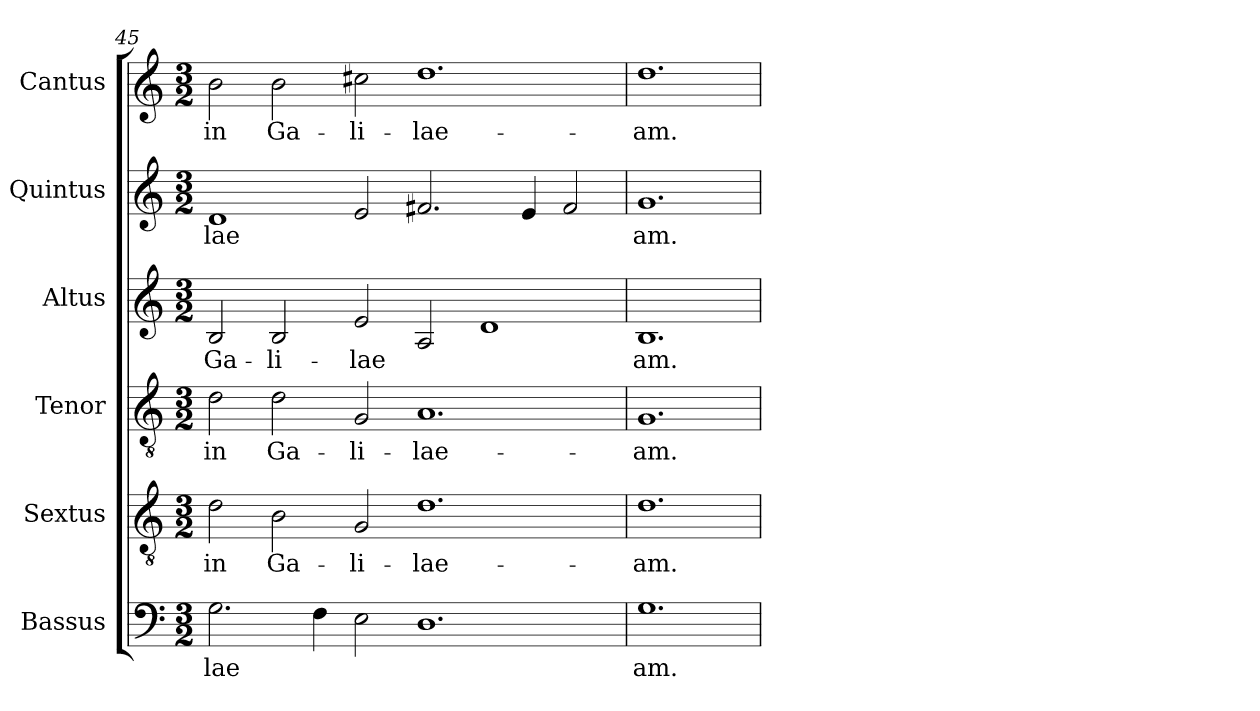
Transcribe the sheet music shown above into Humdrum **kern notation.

**kern	**text	**kern	**text	**kern	**text	**kern	**text	**kern	**text	**kern	**text
*part6	*part6	*part5	*part5	*part4	*part4	*part3	*part3	*part2	*part2	*part1	*part1
*staff6	*staff6	*staff5	*staff5	*staff4	*staff4	*staff3	*staff3	*staff2	*staff2	*staff1	*staff1
*I"Bassus	*	*I"Sextus	*	*I"Tenor	*	*I"Altus	*	*I"Quintus	*	*I"Cantus	*
!!LO:PB:g=z
*clefF4	*	*clefGv2	*	*clefGv2	*	*clefG2	*	*clefG2	*	*clefG2	*
*k[]	*	*k[]	*	*k[]	*	*k[]	*	*k[]	*	*k[]	*
*C:	*	*C:	*	*C:	*	*C:	*	*C:	*	*C:	*
*M3/2	*	*M3/2	*	*M3/2	*	*M3/2	*	*M3/2	*	*M3/2	*
=45	=45	=45	=45	=45	=45	=45	=45	=45	=45	=45	=45
!	!LO:LY:b:cj	!	!LO:LY:b:cj	!	!LO:LY:b:cj	!	!LO:LY:b:cj	!	!LO:LY:b:cj	!	!LO:LY:b:cj
2.G\	lae	2d\	in	2d\	in	2B/	Ga-	1d	-lae	2b\	in
!	!	!	!LO:LY:b:cj	!	!LO:LY:b:cj	!	!LO:LY:b:cj	!	!	!	!LO:LY:b:cj
.	.	2B\	Ga-	2d\	Ga-	2B/	-li-	.	.	2b\	Ga-
!	!LO:LY:b:cj	!	!	!	!	!	!	!	!	!	!
4F\	.	.	.	.	.	.	.	.	.	.	.
!	!LO:LY:b:cj	!	!LO:LY:b:cj	!	!LO:LY:b:cj	!	!LO:LY:b:cj	!	!LO:LY:b:cj	!	!LO:LY:b:cj
2E\	.	2G/	-li-	2G/	-li-	2e/	-lae-	2e/	.	2cc#X\	-li-
!	!LO:LY:b:cj	!	!LO:LY:b:cj	!	!LO:LY:b:cj	!	!LO:LY:b:cj	!	!LO:LY:b:cj	!	!LO:LY:b:cj
1.D	.	1.d	-lae-	1.A	-lae-	2A/	--	2.f#X/	.	1.dd	-lae-
!	!	!	!	!	!	!	!LO:LY:b:cj	!	!	!	!
.	.	.	.	.	.	1d	--	.	.	.	.
!	!	!	!	!	!	!	!	!	!LO:LY:b:cj	!	!
.	.	.	.	.	.	.	.	4e/	.	.	.
!	!	!	!	!	!	!	!	!	!LO:LY:b:cj	!	!
.	.	.	.	.	.	.	.	2f#/	.	.	.
=46	=46	=46	=46	=46	=46	=46	=46	=46	=46	=46	=46
!	!LO:LY:b:cj	!	!LO:LY:b:cj	!	!LO:LY:b:cj	!	!LO:LY:b:cj	!	!LO:LY:b:cj	!	!LO:LY:b:cj
1.G	am.	1.d	-am.	1.G	-am.	1.B	-am.	1.g	am.	1.dd	-am.
=	=	=	=	=	=	=	=	=	=	=	=
*-	*-	*-	*-	*-	*-	*-	*-	*-	*-	*-	*-
